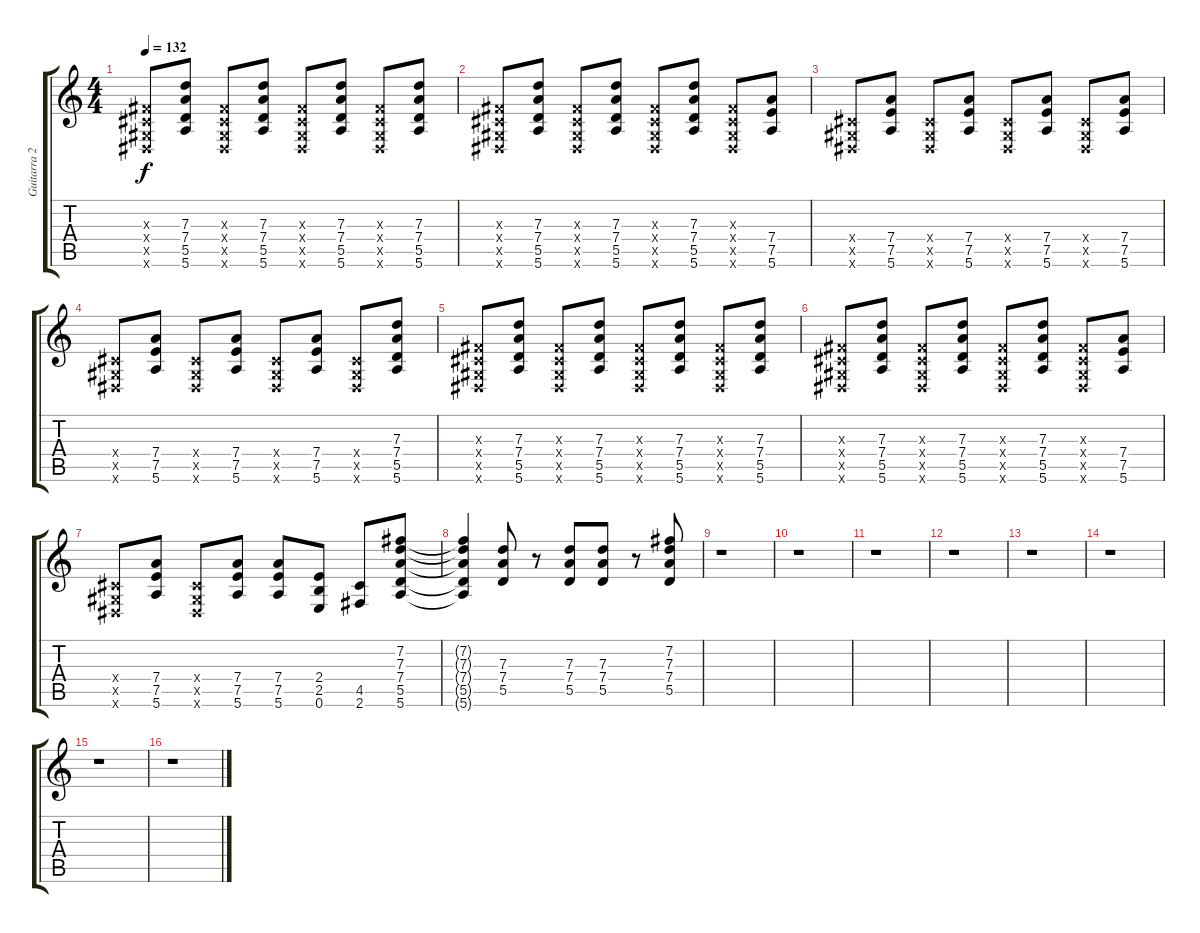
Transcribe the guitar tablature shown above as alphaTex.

\track ("Guitarra 2" "Guitarra 2") {instrument overdrivenguitar}
\staff {score tabs}
\tuning (E4 B3 G3 D3 A2 E2) {hide}
\ts (4 4)
\tempo 132
\clef g2
\ks c
(-1.3{x} -1.4{x} -1.5{x} -1.6{x}).8{dy f} (7.3 7.4 5.5 5.6).8 (-1.3{x} -1.4{x} -1.5{x} -1.6{x}).8 (7.3 7.4 5.5 5.6).8 (-1.3{x} -1.4{x} -1.5{x} -1.6{x}).8 (7.3 7.4 5.5 5.6).8 (-1.3{x} -1.4{x} -1.5{x} -1.6{x}).8 (7.3 7.4 5.5 5.6).8 |
(-1.3{x} -1.4{x} -1.5{x} -1.6{x}).8 (7.3 7.4 5.5 5.6).8 (-1.3{x} -1.4{x} -1.5{x} -1.6{x}).8 (7.3 7.4 5.5 5.6).8 (-1.3{x} -1.4{x} -1.5{x} -1.6{x}).8 (7.3 7.4 5.5 5.6).8 (-1.3{x} -1.4{x} -1.5{x} -1.6{x}).8 (7.4 7.5 5.6).8 |
(-1.4{x} -1.5{x} -1.6{x}).8 (7.4 7.5 5.6).8 (-1.4{x} -1.5{x} -1.6{x}).8 (7.4 7.5 5.6).8 (-1.4{x} -1.5{x} -1.6{x}).8 (7.4 7.5 5.6).8 (-1.4{x} -1.5{x} -1.6{x}).8 (7.4 7.5 5.6).8 |
(-1.4{x} -1.5{x} -1.6{x}).8 (7.4 7.5 5.6).8 (-1.4{x} -1.5{x} -1.6{x}).8 (7.4 7.5 5.6).8 (-1.4{x} -1.5{x} -1.6{x}).8 (7.4 7.5 5.6).8 (-1.4{x} -1.5{x} -1.6{x}).8 (7.3 7.4 5.5 5.6).8 |
(-1.3{x} -1.4{x} -1.5{x} -1.6{x}).8 (7.3 7.4 5.5 5.6).8 (-1.3{x} -1.4{x} -1.5{x} -1.6{x}).8 (7.3 7.4 5.5 5.6).8 (-1.3{x} -1.4{x} -1.5{x} -1.6{x}).8 (7.3 7.4 5.5 5.6).8 (-1.3{x} -1.4{x} -1.5{x} -1.6{x}).8 (7.3 7.4 5.5 5.6).8 |
(-1.3{x} -1.4{x} -1.5{x} -1.6{x}).8 (7.3 7.4 5.5 5.6).8 (-1.3{x} -1.4{x} -1.5{x} -1.6{x}).8 (7.3 7.4 5.5 5.6).8 (-1.3{x} -1.4{x} -1.5{x} -1.6{x}).8 (7.3 7.4 5.5 5.6).8 (-1.3{x} -1.4{x} -1.5{x} -1.6{x}).8 (7.4 7.5 5.6).8 |
(-1.4{x} -1.5{x} -1.6{x}).8 (7.4 7.5 5.6).8 (-1.4{x} -1.5{x} -1.6{x}).8 (7.4 7.5 5.6).8 (7.4 7.5 5.6).8 (2.4 2.5 0.6).8 (4.5 2.6).8 (7.2 7.3 7.4 5.5 5.6).8 |
(7.2{t} 7.3{t} 7.4{t} 5.5{t} 5.6{t}).4 (7.3 7.4 5.5).8 r.8 (7.3 7.4 5.5).8 (7.3 7.4 5.5).8 r.8 (7.2 7.3 7.4 5.5).8 |
r.1 |
r.1 |
r.1 |
r.1 |
r.1 |
r.1 |
r.1 |
r.1
